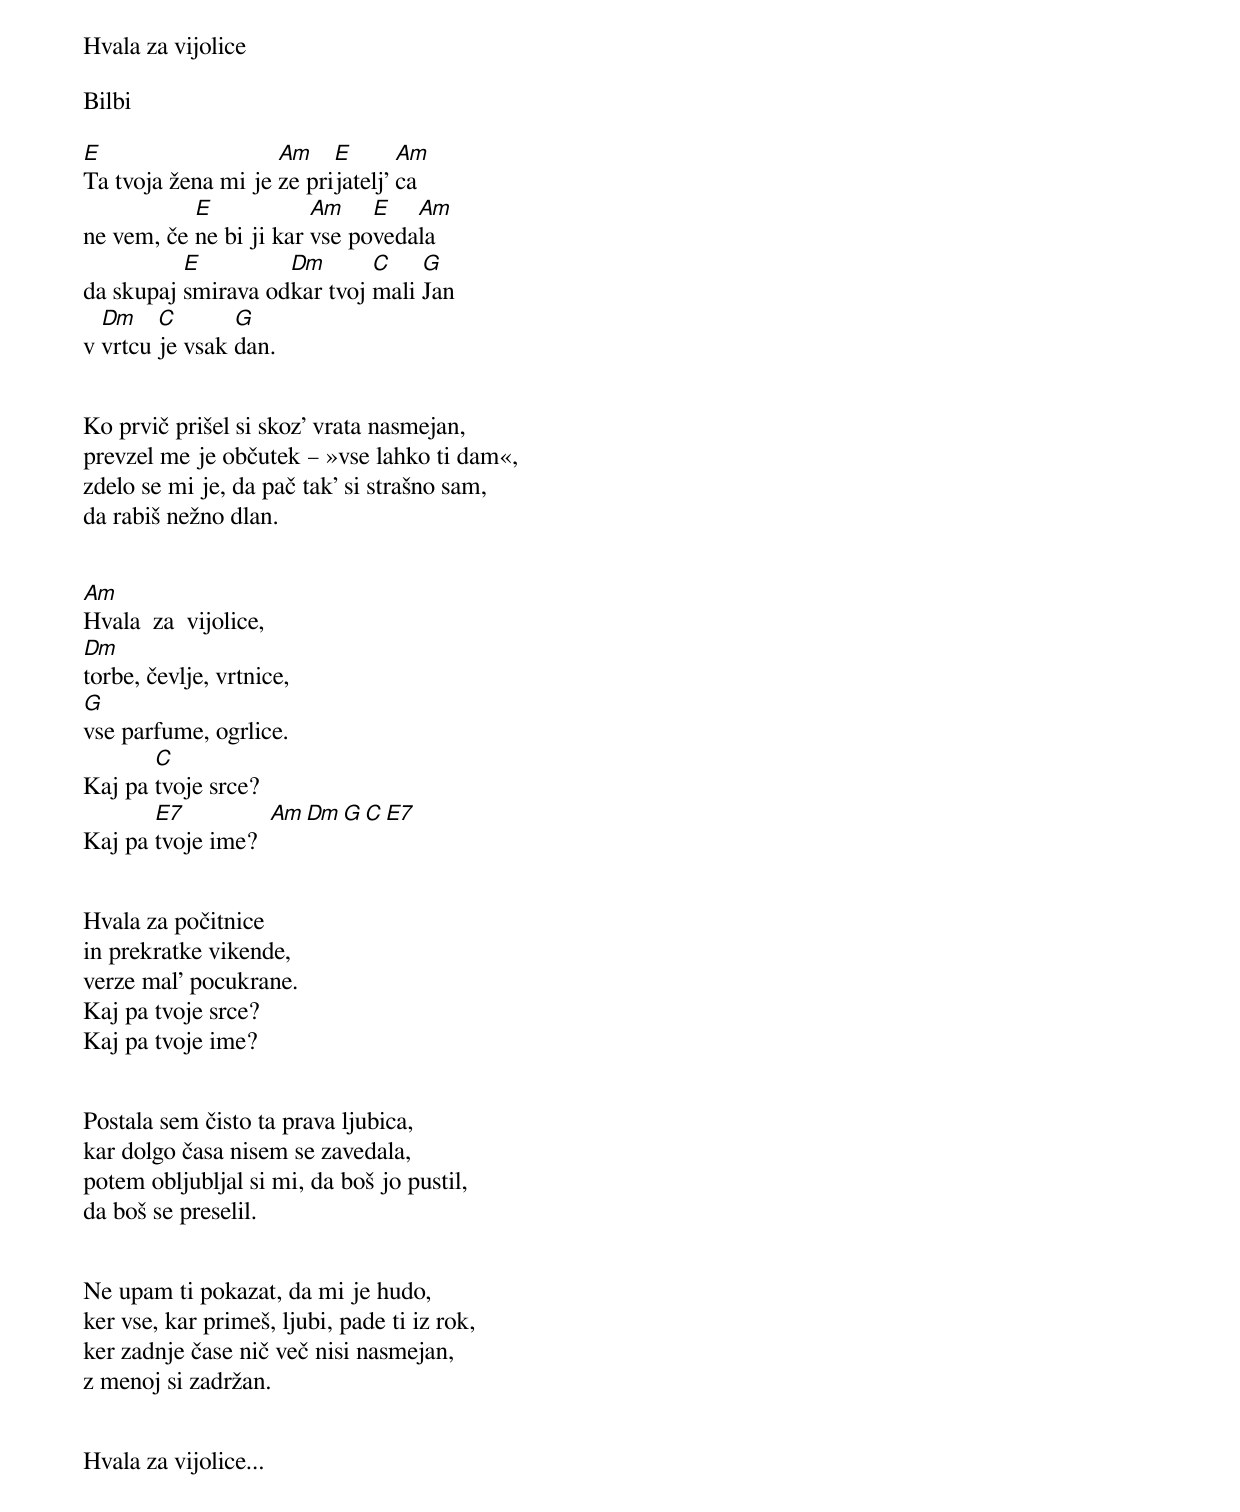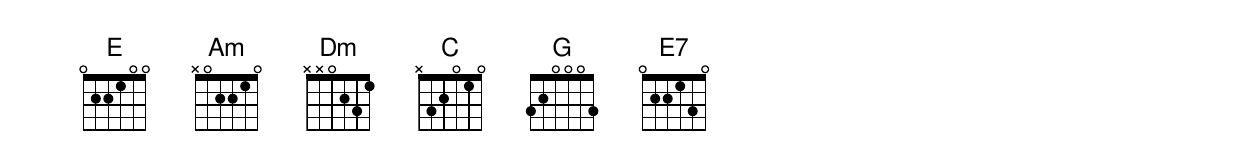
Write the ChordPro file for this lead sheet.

Hvala za vijolice

Bilbi

[E]Ta tvoja žena mi je [Am]ze pri[E]jatelj' [Am]ca
ne vem, če [E]ne bi ji kar [Am]vse po[E]veda[Am]la
da skupaj [E]smirava od[Dm]kar tvoj [C]mali [G]Jan
v [Dm]vrtcu [C]je vsak [G]dan.


Ko prvič prišel si skoz’ vrata nasmejan,
prevzel me je občutek – »vse lahko ti dam«,
zdelo se mi je, da pač tak’ si strašno sam,
da rabiš nežno dlan.


[Am]Hvala  za  vijolice,
[Dm]torbe, čevlje, vrtnice,
[G]vse parfume, ogrlice.
Kaj pa [C]tvoje srce?
Kaj pa [E7]tvoje ime?  [Am Dm G C E7 ]


Hvala za počitnice
in prekratke vikende,
verze mal’ pocukrane.
Kaj pa tvoje srce?
Kaj pa tvoje ime?


Postala sem čisto ta prava ljubica,
kar dolgo časa nisem se zavedala,
potem obljubljal si mi, da boš jo pustil,
da boš se preselil.


Ne upam ti pokazat, da mi je hudo,
ker vse, kar primeš, ljubi, pade ti iz rok,
ker zadnje čase nič več nisi nasmejan,
z menoj si zadržan.


Hvala za vijolice...
